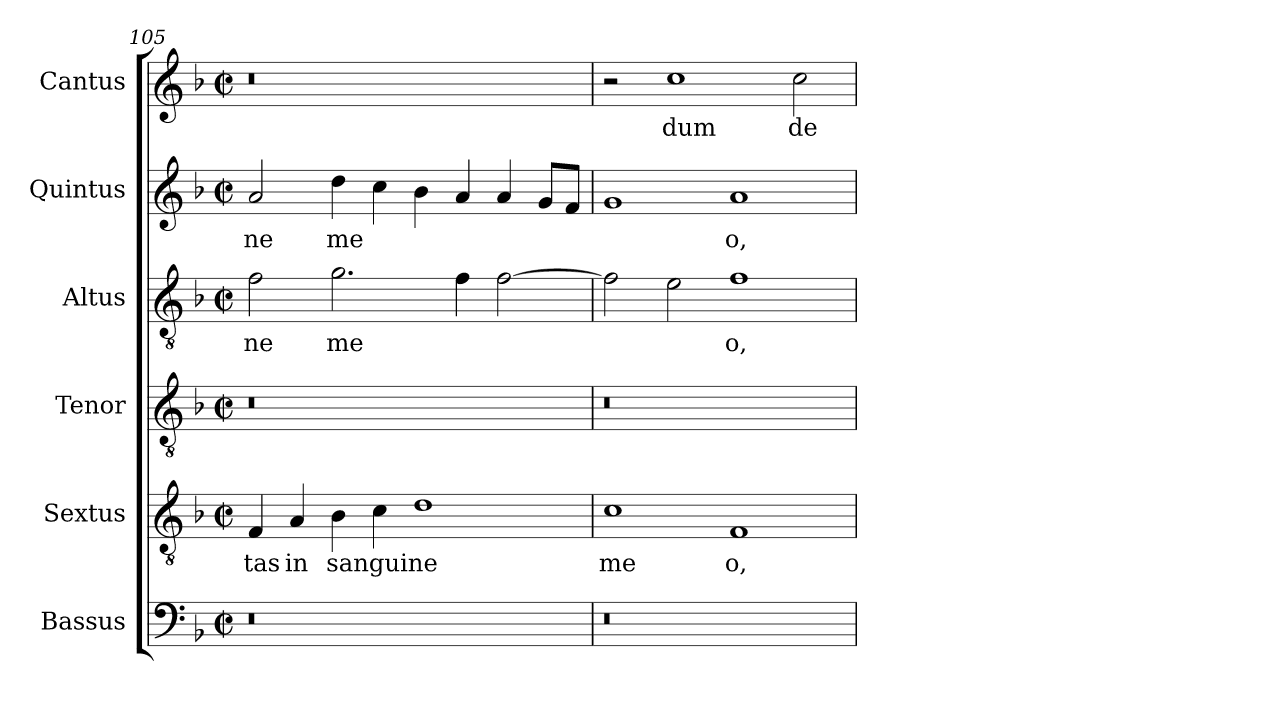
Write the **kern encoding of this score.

**kern	**kern	**text	**kern	**kern	**text	**kern	**text	**kern	**text
*part6	*part5	*part5	*part4	*part3	*part3	*part2	*part2	*part1	*part1
*staff6	*staff5	*staff5	*staff4	*staff3	*staff3	*staff2	*staff2	*staff1	*staff1
*I"Bassus	*I"Sextus	*	*I"Tenor	*I"Altus	*	*I"Quintus	*	*I"Cantus	*
*clefF4	*clefGv2	*	*clefGv2	*clefGv2	*	*clefG2	*	*clefG2	*
*k[b-]	*k[b-]	*	*k[b-]	*k[b-]	*	*k[b-]	*	*k[b-]	*
*F:	*F:	*	*F:	*F:	*	*F:	*	*F:	*
*M2/2	*M2/2	*	*M2/2	*M2/2	*	*M2/2	*	*M2/2	*
*met(c|)	*met(c|)	*	*met(c|)	*met(c|)	*	*met(c|)	*	*met(c|)	*
=105	=105	=105	=105	=105	=105	=105	=105	=105	=105
!	!	!LO:LY:b:cj	!	!	!LO:LY:b:cj	!	!LO:LY:b:cj	!	!
0r	4F/	tas	0r	2f\	ne	2a/	ne	0r	.
!	!	!LO:LY:b:cj	!	!	!	!	!	!	!
.	4A/	in	.	.	.	.	.	.	.
!	!	!LO:LY:b	!	!	!LO:LY:b	!	!LO:LY:b	!	!
.	4B-\	sanguine	.	2.g\	me	4dd\	me	.	.
.	4c\	.	.	.	.	4cc\	.	.	.
.	1d	.	.	.	.	4b-\	.	.	.
.	.	.	.	4f\	.	4a/	.	.	.
.	.	.	.	[>2f\	.	4a/	.	.	.
.	.	.	.	.	.	8g/L	.	.	.
.	.	.	.	.	.	8f/J	.	.	.
=106	=106	=106	=106	=106	=106	=106	=106	=106	=106
!	!	!LO:LY:b:cj	!	!	!	!	!	!	!
0r	1c	me	0r	2f\]	.	1g	.	2r	.
!	!	!	!	!	!	!	!	!	!LO:LY:b:cj
.	.	.	.	2e\	.	.	.	1cc	dum
!	!	!LO:LY:b:cj	!	!	!LO:LY:b:cj	!	!LO:LY:b:cj	!	!
.	1F	o,	.	1f	o,	1a	o,	.	.
!	!	!	!	!	!	!	!	!	!LO:LY:b:cj
.	.	.	.	.	.	.	.	2cc\	de-
=	=	=	=	=	=	=	=	=	=
*-	*-	*-	*-	*-	*-	*-	*-	*-	*-
